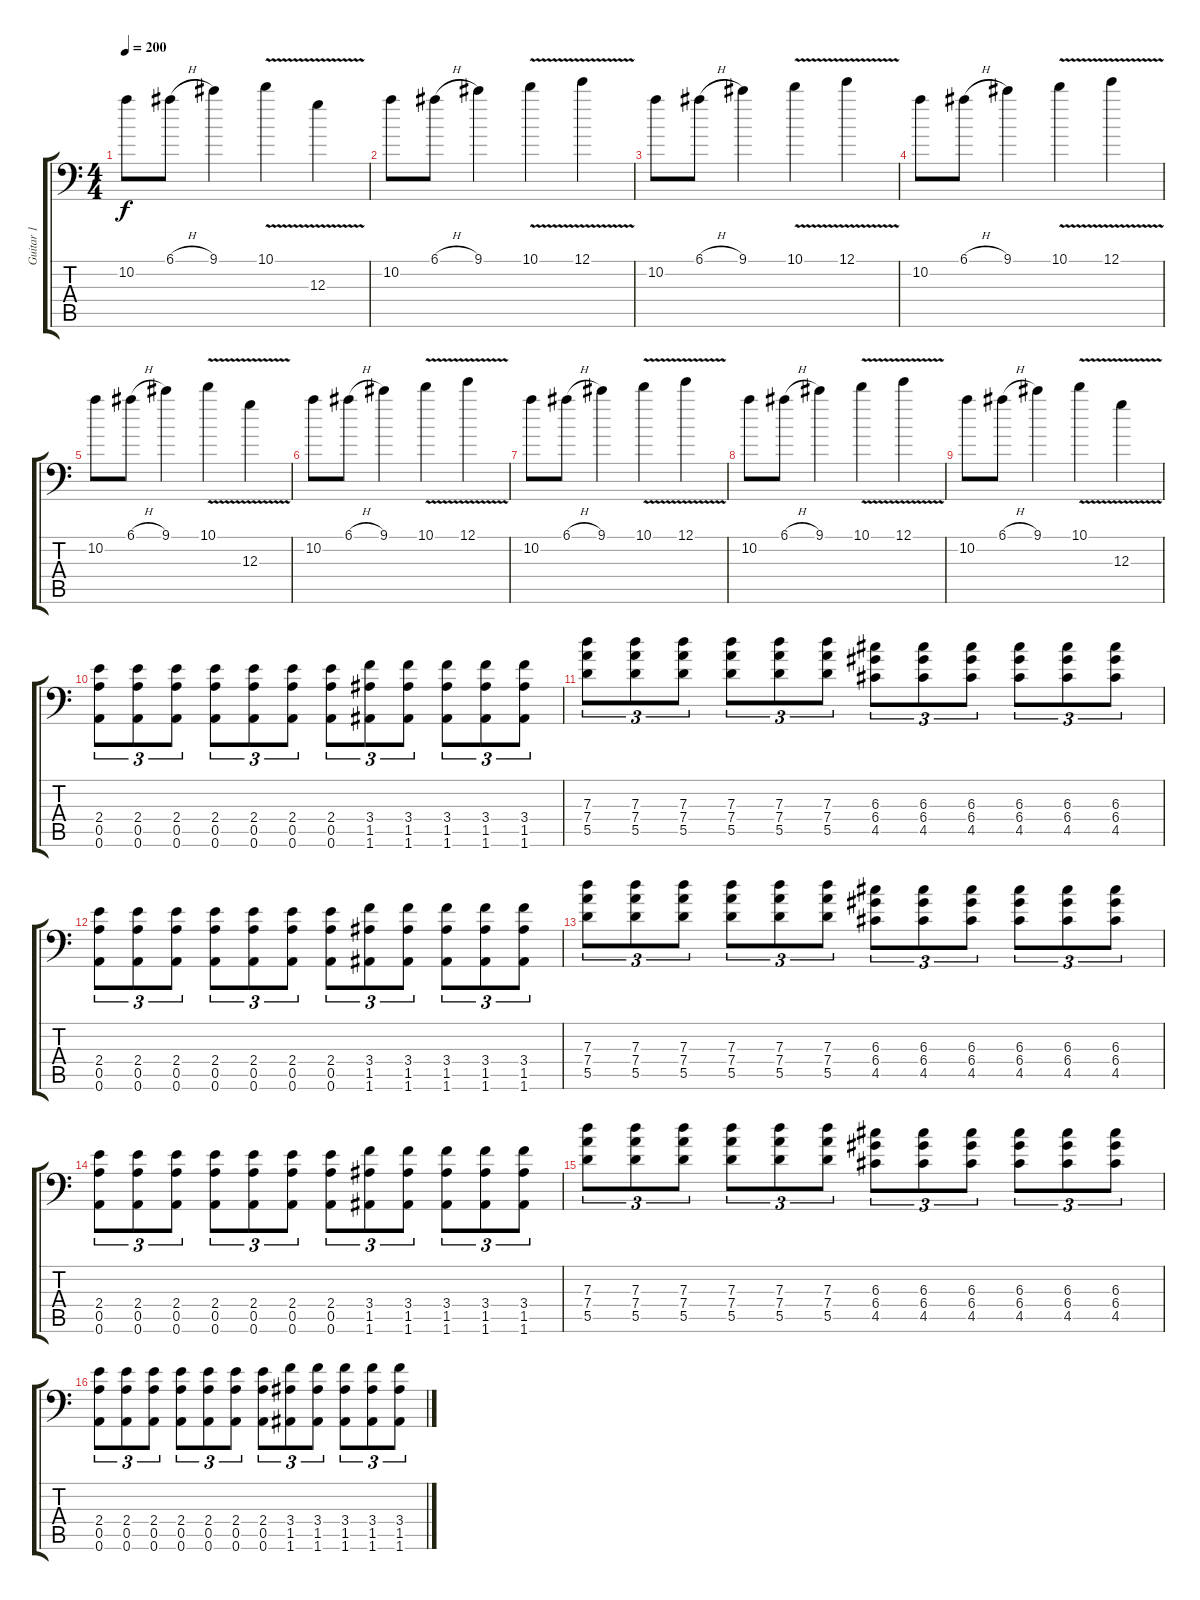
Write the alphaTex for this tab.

\track ("Guitar 1" "Guitar 1") {instrument distortionguitar}
\staff {score tabs}
\tuning (E4 B3 G3 D3 A2 A1) {hide}
\ts (4 4)
\tempo 200
\clef f4
\ks c
10.2.8{dy f} 6.1{h}.8 9.1.4 10.1{v}.4 12.3{v}.4 |
10.2.8 6.1{h}.8 9.1.4 10.1{v}.4 12.1{v}.4 |
10.2.8 6.1{h}.8 9.1.4 10.1{v}.4 12.1{v}.4 |
10.2.8 6.1{h}.8 9.1.4 10.1{v}.4 12.1{v}.4 |
10.2.8 6.1{h}.8 9.1.4 10.1{v}.4 12.3{v}.4 |
10.2.8 6.1{h}.8 9.1.4 10.1{v}.4 12.1{v}.4 |
10.2.8 6.1{h}.8 9.1.4 10.1{v}.4 12.1{v}.4 |
10.2.8 6.1{h}.8 9.1.4 10.1{v}.4 12.1{v}.4 |
10.2.8 6.1{h}.8 9.1.4 10.1{v}.4 12.3{v}.4 |
(2.4 0.5 0.6).8{tu (3 2)} (2.4 0.5 0.6).8{tu (3 2)} (2.4 0.5 0.6).8{tu (3 2)} (2.4 0.5 0.6).8{tu (3 2)} (2.4 0.5 0.6).8{tu (3 2)} (2.4 0.5 0.6).8{tu (3 2)} (2.4 0.5 0.6).8{tu (3 2)} (3.4 1.5 1.6).8{tu (3 2)} (3.4 1.5 1.6).8{tu (3 2)} (3.4 1.5 1.6).8{tu (3 2)} (3.4 1.5 1.6).8{tu (3 2)} (3.4 1.5 1.6).8{tu (3 2)} |
(7.3 7.4 5.5).8{tu (3 2)} (7.3 7.4 5.5).8{tu (3 2)} (7.3 7.4 5.5).8{tu (3 2)} (7.3 7.4 5.5).8{tu (3 2)} (7.3 7.4 5.5).8{tu (3 2)} (7.3 7.4 5.5).8{tu (3 2)} (6.3 6.4 4.5).8{tu (3 2)} (6.3 6.4 4.5).8{tu (3 2)} (6.3 6.4 4.5).8{tu (3 2)} (6.3 6.4 4.5).8{tu (3 2)} (6.3 6.4 4.5).8{tu (3 2)} (6.3 6.4 4.5).8{tu (3 2)} |
(2.4 0.5 0.6).8{tu (3 2)} (2.4 0.5 0.6).8{tu (3 2)} (2.4 0.5 0.6).8{tu (3 2)} (2.4 0.5 0.6).8{tu (3 2)} (2.4 0.5 0.6).8{tu (3 2)} (2.4 0.5 0.6).8{tu (3 2)} (2.4 0.5 0.6).8{tu (3 2)} (3.4 1.5 1.6).8{tu (3 2)} (3.4 1.5 1.6).8{tu (3 2)} (3.4 1.5 1.6).8{tu (3 2)} (3.4 1.5 1.6).8{tu (3 2)} (3.4 1.5 1.6).8{tu (3 2)} |
(7.3 7.4 5.5).8{tu (3 2)} (7.3 7.4 5.5).8{tu (3 2)} (7.3 7.4 5.5).8{tu (3 2)} (7.3 7.4 5.5).8{tu (3 2)} (7.3 7.4 5.5).8{tu (3 2)} (7.3 7.4 5.5).8{tu (3 2)} (6.3 6.4 4.5).8{tu (3 2)} (6.3 6.4 4.5).8{tu (3 2)} (6.3 6.4 4.5).8{tu (3 2)} (6.3 6.4 4.5).8{tu (3 2)} (6.3 6.4 4.5).8{tu (3 2)} (6.3 6.4 4.5).8{tu (3 2)} |
(2.4 0.5 0.6).8{tu (3 2)} (2.4 0.5 0.6).8{tu (3 2)} (2.4 0.5 0.6).8{tu (3 2)} (2.4 0.5 0.6).8{tu (3 2)} (2.4 0.5 0.6).8{tu (3 2)} (2.4 0.5 0.6).8{tu (3 2)} (2.4 0.5 0.6).8{tu (3 2)} (3.4 1.5 1.6).8{tu (3 2)} (3.4 1.5 1.6).8{tu (3 2)} (3.4 1.5 1.6).8{tu (3 2)} (3.4 1.5 1.6).8{tu (3 2)} (3.4 1.5 1.6).8{tu (3 2)} |
(7.3 7.4 5.5).8{tu (3 2)} (7.3 7.4 5.5).8{tu (3 2)} (7.3 7.4 5.5).8{tu (3 2)} (7.3 7.4 5.5).8{tu (3 2)} (7.3 7.4 5.5).8{tu (3 2)} (7.3 7.4 5.5).8{tu (3 2)} (6.3 6.4 4.5).8{tu (3 2)} (6.3 6.4 4.5).8{tu (3 2)} (6.3 6.4 4.5).8{tu (3 2)} (6.3 6.4 4.5).8{tu (3 2)} (6.3 6.4 4.5).8{tu (3 2)} (6.3 6.4 4.5).8{tu (3 2)} |
(2.4 0.5 0.6).8{tu (3 2)} (2.4 0.5 0.6).8{tu (3 2)} (2.4 0.5 0.6).8{tu (3 2)} (2.4 0.5 0.6).8{tu (3 2)} (2.4 0.5 0.6).8{tu (3 2)} (2.4 0.5 0.6).8{tu (3 2)} (2.4 0.5 0.6).8{tu (3 2)} (3.4 1.5 1.6).8{tu (3 2)} (3.4 1.5 1.6).8{tu (3 2)} (3.4 1.5 1.6).8{tu (3 2)} (3.4 1.5 1.6).8{tu (3 2)} (3.4 1.5 1.6).8{tu (3 2)}
